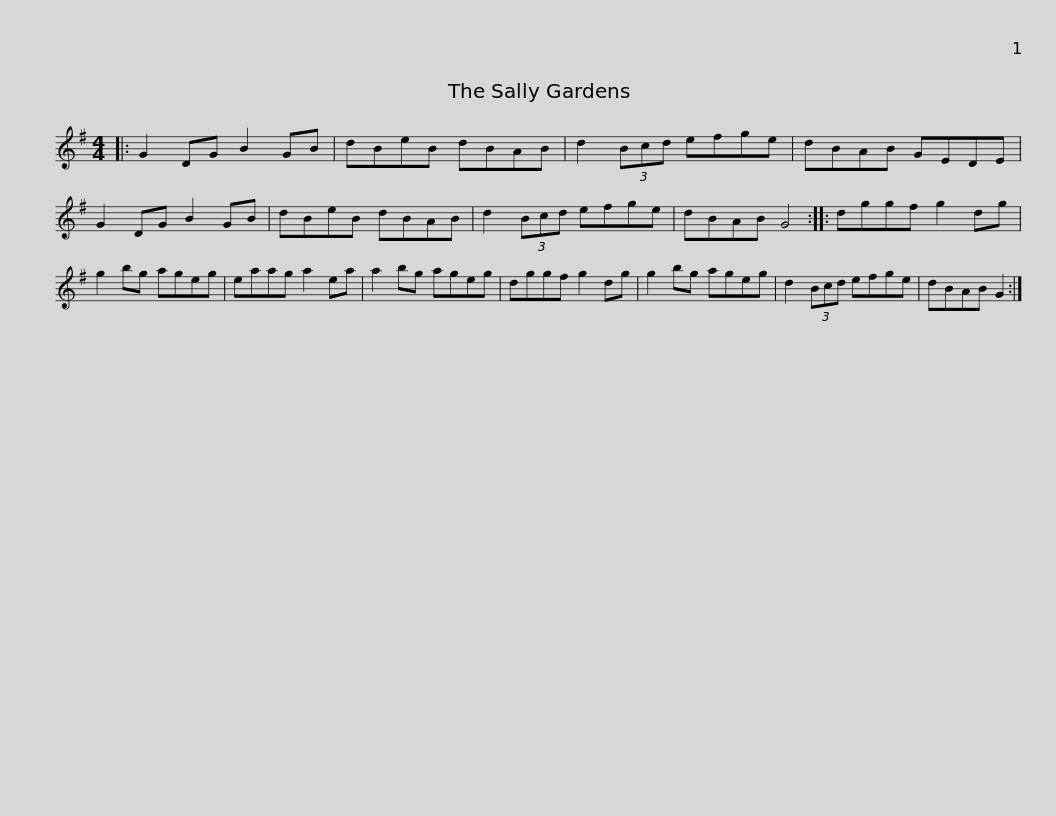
X:1
L:1/8
M:4/4
I:linebreak $
K:G
V:1 treble
V:1
|: G2 DG B2 GB | dBeB dBAB | d2 (3Bcd efge | dBAB GEDE | G2 DG B2 GB | %5
 dBeB dBAB |$ d2 (3Bcd efge | dBAB G4 :: dggf g2 dg | g2 bg ageg | %10
 eaag a2 ea | a2 bg ageg |$ dggf g2 dg | g2 bg ageg | d2 (3Bcd efge | %15
 dBAB G2 :| %16
